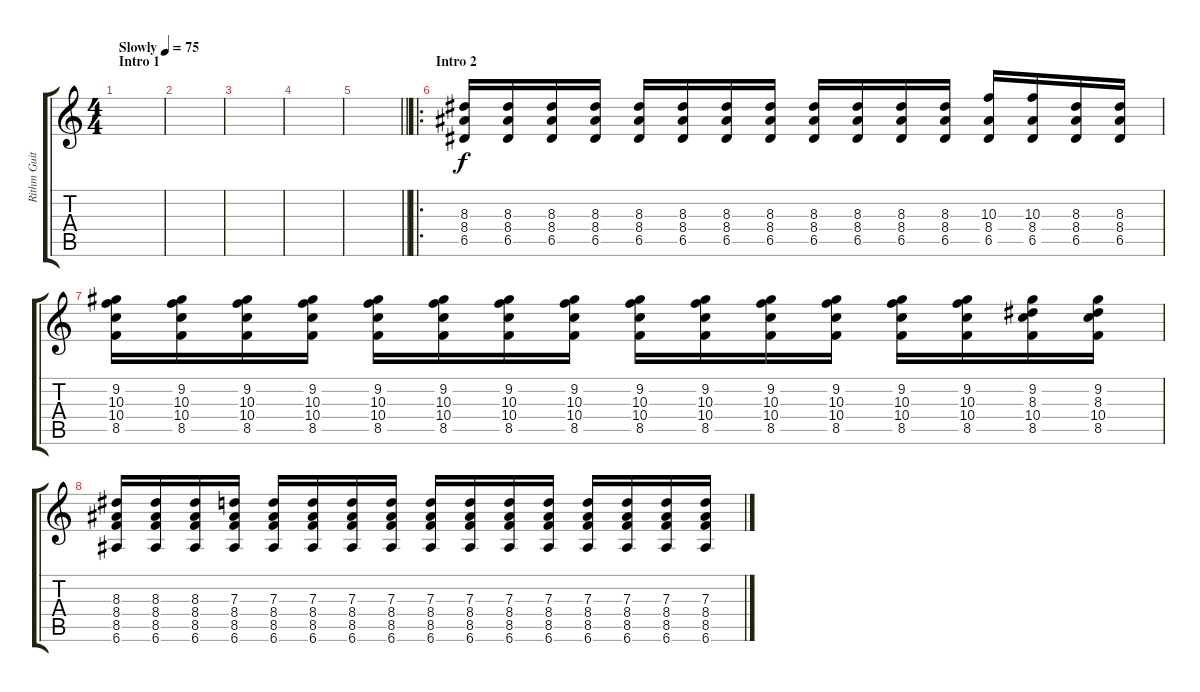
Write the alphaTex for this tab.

\track ("Rithm Guitar" "Rithm Guit") {instrument overdrivenguitar}
\staff {score tabs}
\tuning (E4 B3 G3 D3 A2 E2) {hide}
\ts (4 4)
\section ("" "Intro 1")
\tempo (75 "Slowly")
\clef g2
\ks c
|
|
|
|
\barLineRight lightlight
|
\ro
\section ("" "Intro 2")
(8.3 8.4 6.5).16 (8.3 8.4 6.5).16 (8.3 8.4 6.5).16 (8.3 8.4 6.5).16 (8.3 8.4 6.5).16 (8.3 8.4 6.5).16 (8.3 8.4 6.5).16 (8.3 8.4 6.5).16 (8.3 8.4 6.5).16 (8.3 8.4 6.5).16 (8.3 8.4 6.5).16 (8.3 8.4 6.5).16 (10.3 8.4 6.5).16 (10.3 8.4 6.5).16 (8.3 8.4 6.5).16 (8.3 8.4 6.5).16 |
(9.2 10.3 10.4 8.5).16 (9.2 10.3 10.4 8.5).16 (9.2 10.3 10.4 8.5).16 (9.2 10.3 10.4 8.5).16 (9.2 10.3 10.4 8.5).16 (9.2 10.3 10.4 8.5).16 (9.2 10.3 10.4 8.5).16 (9.2 10.3 10.4 8.5).16 (9.2 10.3 10.4 8.5).16 (9.2 10.3 10.4 8.5).16 (9.2 10.3 10.4 8.5).16 (9.2 10.3 10.4 8.5).16 (9.2 10.3 10.4 8.5).16 (9.2 10.3 10.4 8.5).16 (9.2 8.3 10.4 8.5).16 (9.2 8.3 10.4 8.5).16 |
(8.3 8.4 8.5 6.6).16 (8.3 8.4 8.5 6.6).16 (8.3 8.4 8.5 6.6).16 (7.3 8.4 8.5 6.6).16 (7.3 8.4 8.5 6.6).16 (7.3 8.4 8.5 6.6).16 (7.3 8.4 8.5 6.6).16 (7.3 8.4 8.5 6.6).16 (7.3 8.4 8.5 6.6).16 (7.3 8.4 8.5 6.6).16 (7.3 8.4 8.5 6.6).16 (7.3 8.4 8.5 6.6).16 (7.3 8.4 8.5 6.6).16 (7.3 8.4 8.5 6.6).16 (7.3 8.4 8.5 6.6).16 (7.3 8.4 8.5 6.6).16
